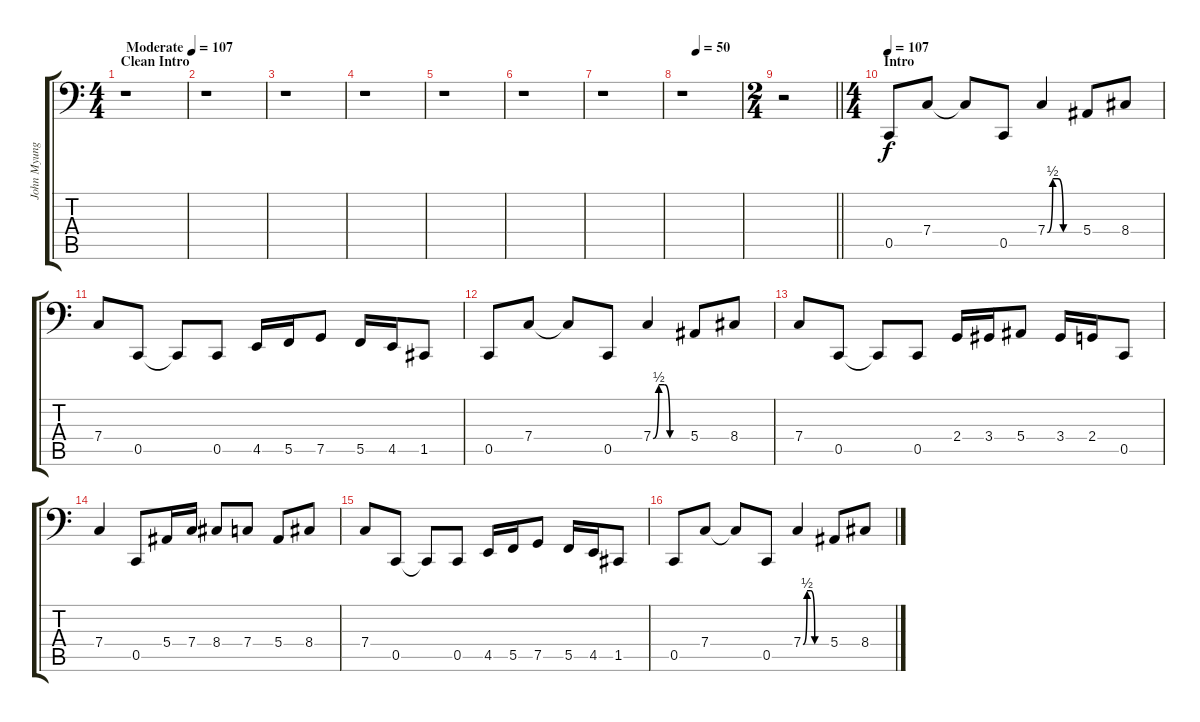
\track ("John Myung" "John Myung") {instrument electricbassfinger}
\staff {score tabs}
\tuning (Ab2 Eb2 Bb1 F1 C1 B0) {hide}
\ts (4 4)
\section ("" "Clean Intro")
\tempo (107 "Moderate")
\tempo 72
\tempo (107 "Moderate")
\clef f4
\ks c
r.1{dy f instrument electricbassfinger} |
r.1 |
r.1 |
r.1 |
r.1 |
r.1 |
r.1 |
\tempo (50 0.25)
r.1 |
\ts (2 4)
\barLineRight lightlight
r.2 |
\ts (4 4)
\section ("" "Intro")
\tempo 107
0.5.8 7.4.8 7.4{t}.8 0.5.8 7.4{be (custom 0 0 10 2 20 2 30 0 60 0)}.4 5.4.8 8.4.8 |
7.4.8 0.5.8 0.5{t}.8 0.5.8 4.5.16 5.5.16 7.5.8 5.5.16 4.5.16 1.5.8 |
0.5.8 7.4.8 7.4{t}.8 0.5.8 7.4{be (custom 0 0 10 2 20 2 30 0 60 0)}.4 5.4.8 8.4.8 |
7.4.8 0.5.8 0.5{t}.8 0.5.8 2.4.16 3.4.16 5.4.8 3.4.16 2.4.16 0.5.8 |
7.4.4 0.5.8 5.4.16 7.4.16 8.4.8 7.4.8 5.4.8 8.4.8 |
7.4.8 0.5.8 0.5{t}.8 0.5.8 4.5.16 5.5.16 7.5.8 5.5.16 4.5.16 1.5.8 |
0.5.8 7.4.8 7.4{t}.8 0.5.8 7.4{be (custom 0 0 10 2 20 2 30 0 60 0)}.4 5.4.8 8.4.8
